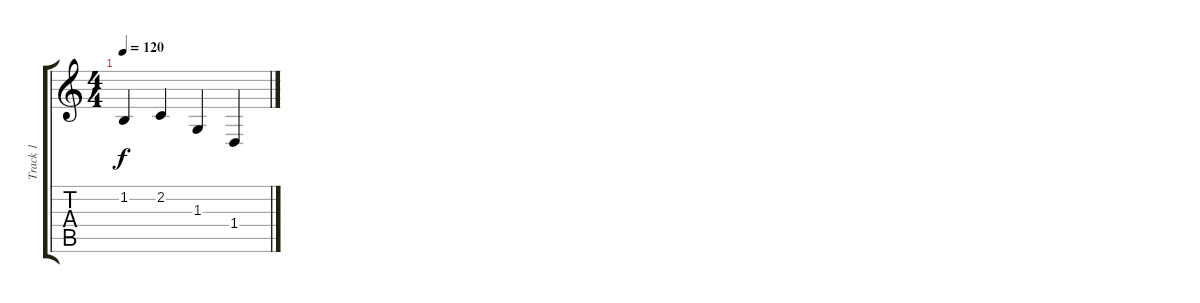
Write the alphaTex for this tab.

\track ("Track 1" "Track 1") {instrument electricgrandpiano}
\staff {score tabs}
\tuning (Eb4 Bb3 Gb3 Db3 Ab2 Eb2) {hide}
\ts (4 4)
\tempo 120
\clef g2
\ks c
1.2.4{dy f} 2.2.4 1.3.4 1.4.4
